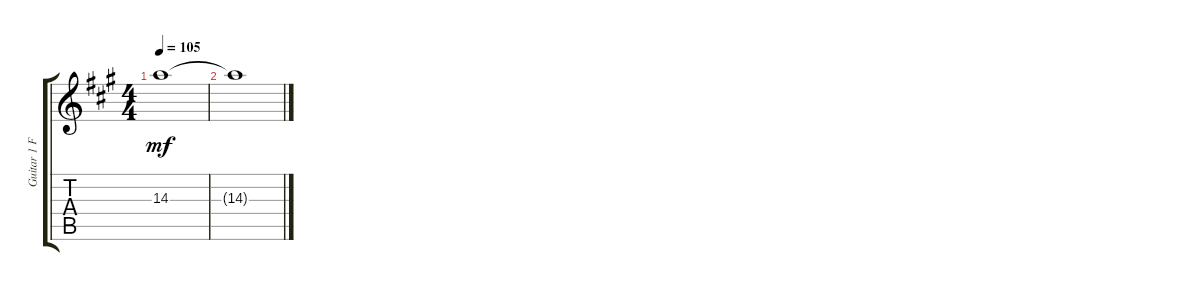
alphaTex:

\track ("Guitar 1 FX and Dub" "Guitar 1 F") {instrument electricguitarjazz}
\staff {score tabs}
\tuning (E4 B3 G3 D3 A2 E2) {hide}
\ts (4 4)
\section ("" "")
\tempo 105
\clef g2
\ks f#minor
14.3.1{dy mf} |
14.3{t}.1
